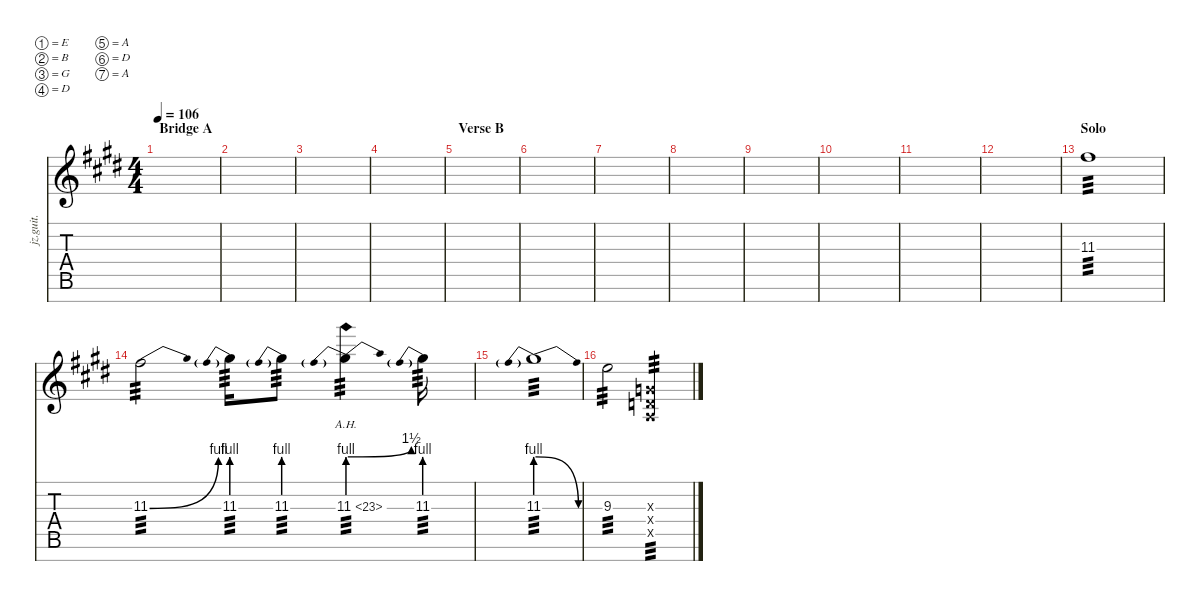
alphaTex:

\defaultSystemsLayout 4
\hideDynamics
\bracketExtendMode nobrackets
\otherSystemsTrackNameOrientation horizontal
\track ("Die (Solo)" "jz.guit.") {defaultSystemsLayout 4 instrument distortionguitar}
\staff {score tabs}
\tuning (E4 B3 G3 D3 A2 D2 A1)
\ts (4 4)
\section ("" "Bridge A")
\tempo 106
\clef g2
\scale
1.20511
\ks c#minor
|
\scale
0.925737 |
\scale
0.943421 |
\scale
1.20953 |
\section ("" "Verse B")
\scale
0.930158 |
\scale
0.930158 |
\scale
0.930158 |
\scale
1.20953 |
\scale
0.930158 |
\scale
0.930158 |
\scale
0.930158 |
\scale
1.22279 |
\section ("" "Solo")
\scale
0.925737 11.3{acc #}.1{tp 3} |
\scale
0.925737 11.3{be (bend 0 0 29.4 4) acc #}.2{tp 3} 11.3{be (prebend 0 4 60 4)}.16{tp 3} 11.3{be (prebend 0 4 60 4)}.8{tp 3} 11.3{be (prebendbend 0 4 32.4 6) ah 12}.4{tp 3} 11.3{be (prebend 0 4 60 4)}.16{tp 3} |
\scale
0.925737 11.3{be (prebendrelease 0 4 59.4 0)}.1{tp 3} |
\scale
1.20953 9.3{acc forcenatural}.2{tp 3} (0.3{x acc forcenatural} 0.4{x acc forcenatural} 0.5{x acc forcenatural}).2{tp 3}
